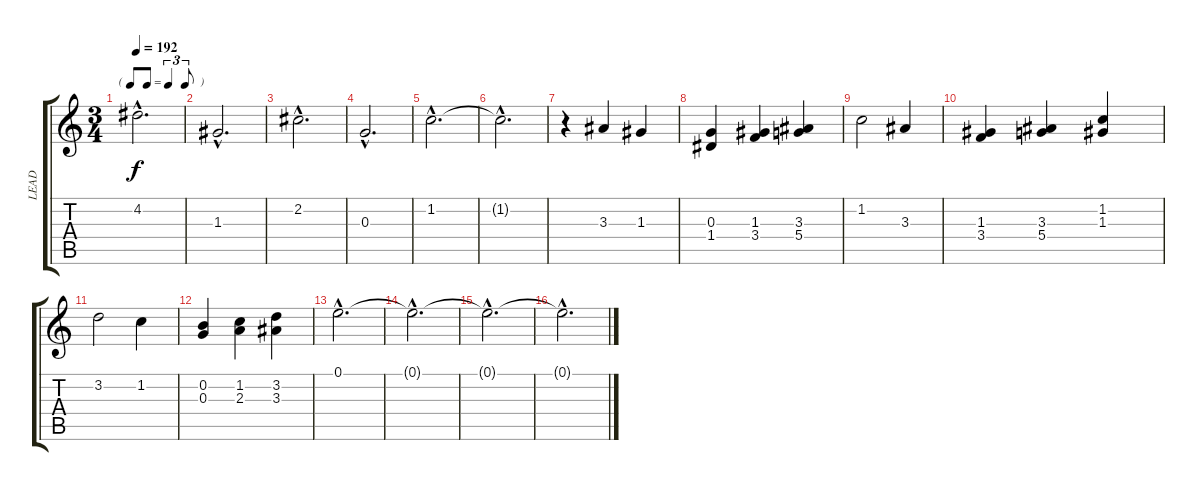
\track ("LEAD" "LEAD") {instrument electricguitarjazz}
\staff {score tabs}
\tuning (E4 B3 G3 D3 A2 E2) {hide}
\ts (3 4)
\tf triplet8th
\tempo 192
\clef g2
\ks c
4.2{hac}.2{d dy f} |
1.3{hac}.2{d} |
2.2{hac}.2{d} |
0.3{hac}.2{d} |
1.2{hac}.2{d} |
1.2{hac t}.2{d} |
r.4 3.3.4 1.3.4 |
(0.3 1.4).4 (1.3 3.4).4 (3.3 5.4).4 |
1.2.2 3.3.4 |
(1.3 3.4).4 (3.3 5.4).4 (1.2 1.3).4 |
3.2.2 1.2.4 |
(0.2 0.3).4 (1.2 2.3).4 (3.2 3.3).4 |
0.1{hac}.2{d} |
0.1{hac t}.2{d} |
0.1{hac t}.2{d} |
0.1{hac t}.2{d}
